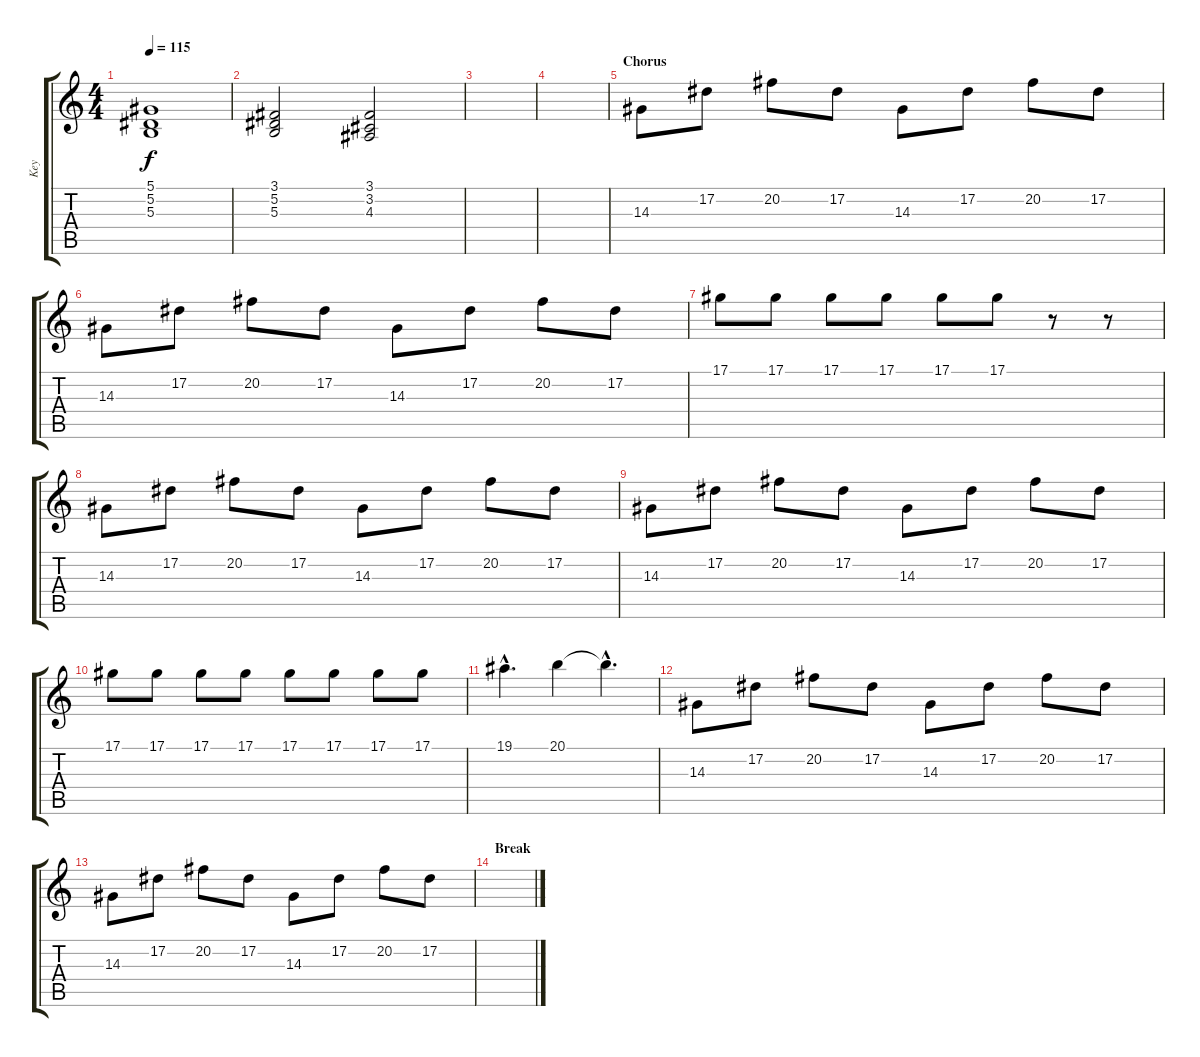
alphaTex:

\track ("Key" "Key") {instrument synthstrings2}
\staff {score tabs}
\tuning (Eb4 Bb3 Gb3 Db3 Ab2 Eb2) {hide}
\ts (4 4)
\tempo 115
\clef g2
\ks c
(5.1 5.2 5.3).1{dy f} |
(3.1 5.2 5.3).2 (3.1 3.2 4.3).2 |
|
|
\section ("" "Chorus")
14.3.8{volume 10 instrument lead1square} 17.2.8 20.2.8 17.2.8 14.3.8 17.2.8 20.2.8 17.2.8 |
14.3.8 17.2.8 20.2.8 17.2.8 14.3.8 17.2.8 20.2.8 17.2.8 |
17.1.8 17.1.8 17.1.8 17.1.8 17.1.8 17.1.8 r.8 r.8 |
14.3.8 17.2.8 20.2.8 17.2.8 14.3.8 17.2.8 20.2.8 17.2.8 |
14.3.8 17.2.8 20.2.8 17.2.8 14.3.8 17.2.8 20.2.8 17.2.8 |
17.1.8 17.1.8 17.1.8 17.1.8 17.1.8 17.1.8 17.1.8 17.1.8 |
19.1{hac}.4{d} 20.1.4 20.1{hac t}.4{d} |
14.3.8 17.2.8 20.2.8 17.2.8 14.3.8 17.2.8 20.2.8 17.2.8 |
14.3.8 17.2.8 20.2.8 17.2.8 14.3.8 17.2.8 20.2.8 17.2.8 |
\section ("" "Break")
